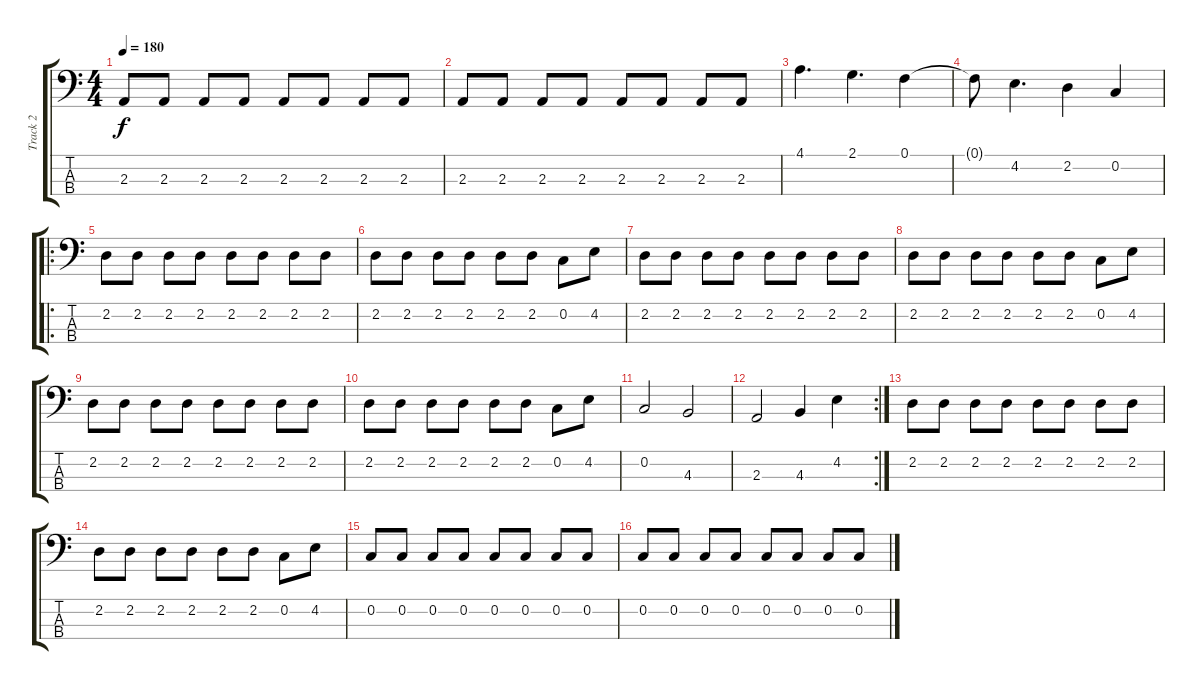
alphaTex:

\track ("Track 2" "Track 2") {instrument electricbassfinger}
\staff {score tabs}
\tuning (F2 C2 G1 D1) {hide}
\ts (4 4)
\tempo 180
\clef f4
\ks c
2.3.8{dy f} 2.3.8 2.3.8 2.3.8 2.3.8 2.3.8 2.3.8 2.3.8 |
2.3.8 2.3.8 2.3.8 2.3.8 2.3.8 2.3.8 2.3.8 2.3.8 |
4.1.4{d} 2.1.4{d} 0.1.4 |
0.1{t}.8 4.2.4{d} 2.2.4 0.2.4 |
\ro
2.2.8 2.2.8 2.2.8 2.2.8 2.2.8 2.2.8 2.2.8 2.2.8 |
2.2.8 2.2.8 2.2.8 2.2.8 2.2.8 2.2.8 0.2.8 4.2.8 |
2.2.8 2.2.8 2.2.8 2.2.8 2.2.8 2.2.8 2.2.8 2.2.8 |
2.2.8 2.2.8 2.2.8 2.2.8 2.2.8 2.2.8 0.2.8 4.2.8 |
2.2.8 2.2.8 2.2.8 2.2.8 2.2.8 2.2.8 2.2.8 2.2.8 |
2.2.8 2.2.8 2.2.8 2.2.8 2.2.8 2.2.8 0.2.8 4.2.8 |
0.2.2 4.3.2 |
\rc 2
2.3.2 4.3.4 4.2.4 |
2.2.8 2.2.8 2.2.8 2.2.8 2.2.8 2.2.8 2.2.8 2.2.8 |
2.2.8 2.2.8 2.2.8 2.2.8 2.2.8 2.2.8 0.2.8 4.2.8 |
0.2.8 0.2.8 0.2.8 0.2.8 0.2.8 0.2.8 0.2.8 0.2.8 |
0.2.8 0.2.8 0.2.8 0.2.8 0.2.8 0.2.8 0.2.8 0.2.8
